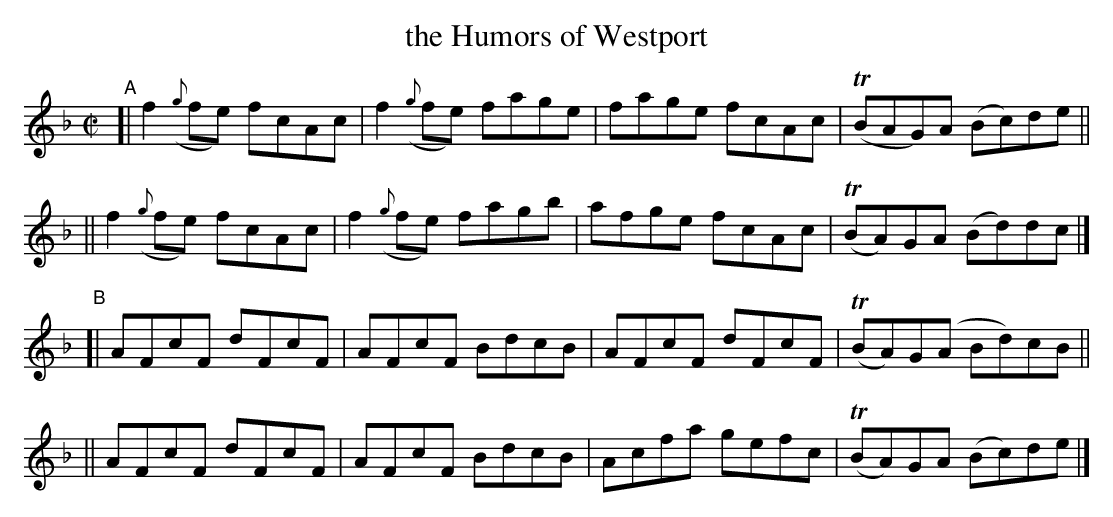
X:1
T: the Humors of Westport
M: C|
L: 1/8
K: F
"^A"\
[| f2({g}fe) fcAc | f2({g}fe) fage | fage fcAc | (TBAG)A (Bc)de ||
|| f2({g}fe) fcAc | f2({g}fe) fagb | afge fcAc | (TBA)GA (Bd)dc |]
"^B"\
[| AFcF dFcF | AFcF BdcB | AFcF dFcF | (TBA)G(A Bd)cB ||
|| AFcF dFcF | AFcF BdcB | Acfa gefc | (TBA)GA (Bc)de |]
